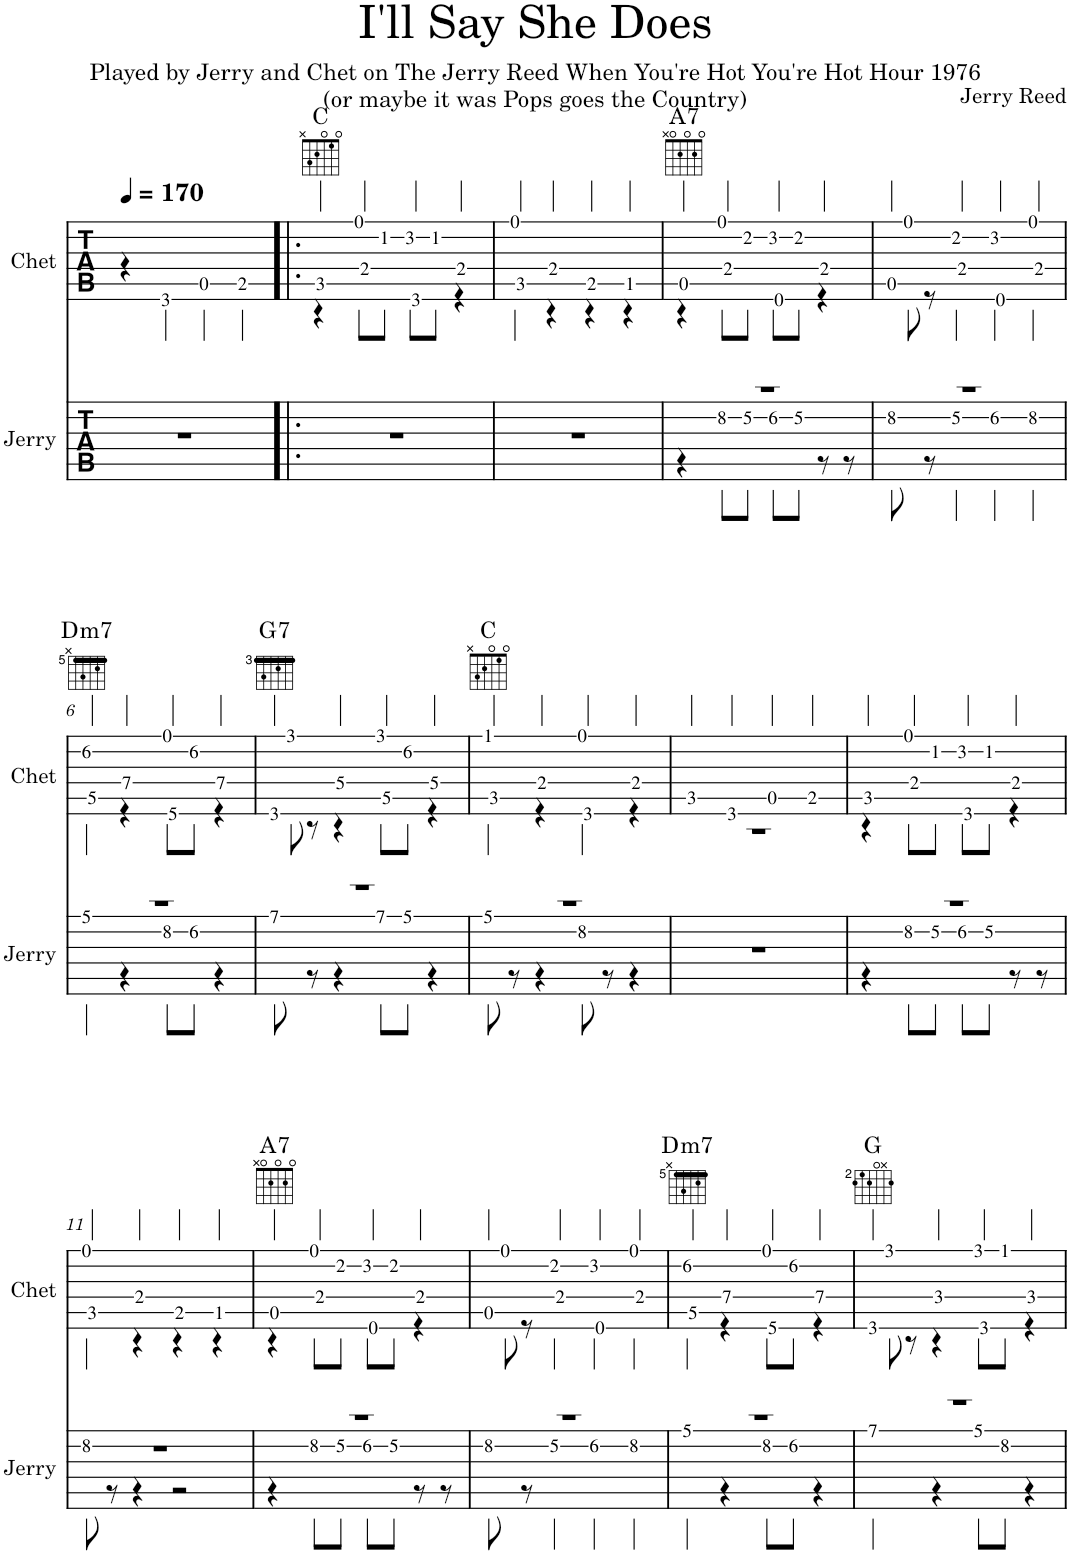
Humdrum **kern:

**kern	**kern	**harte
*part2	*part1	*part1
*staff2	*staff1	*
*I"Jerry	*I"Chet	*
*I'Jerry	*I'Chet	*
*stria6	*stria6	*
*	*	*
*k[]	*k[]	*
*M4/4	*M4/4	*
*MM170	*MM170	*
=1	=1	=1
1r	4r	.
.	4GG\	.
.	4AA\	.
.	4BB\	.
=2!|:	=2!|:	=2!|:
*	*^	*
1r	4C/	4r	C:maj
.	4E/	8e\L	.
.	.	8c\J	.
.	4GG/	8d\L	.
.	.	8c\J	.
.	4E/	4r	.
=3	=3	=3	=3
1r	4C/	4e\	.
.	4E/	4r	.
.	4BB/	4r	.
.	4BB-/	4r	.
=4	=4	=4	=4
*^	*	*	*
!	!	!	!	!LO:H:kt=7
1r	4r	4AA/	4r	A:7
.	8g\L	4E/	8e\L	.
.	8e\J	.	8c#\J	.
.	8f\L	4EE/	8d\L	.
.	8e\J	.	8c#\J	.
.	8r	4E/	4r	.
.	8r	.	.	.
=5	=5	=5	=5	=5
1r	8g\	4AA/	8e\	.
.	8r	.	8r	.
.	4e\	4E/	4c#\	.
.	4f\	4EE/	4d\	.
.	4g\	4E/	4e\	.
!!LO:LB:g=z	!!
=6	=6	=6	=6	=6
!	!	!	!	!LO:H:kt=m7
1r	4a\	4D/	4f\	D:min7
.	4r	4A/	4r	.
.	8g\L	4AA/	8e\L	.
.	8f\J	.	8f\J	.
.	4r	4A/	4r	.
=7	=7	=7	=7	=7
!	!	!	!	!LO:H:kt=7
1r	8b\	4GG/	8g\	G:7
.	8r	.	8r	.
.	4r	4G/	4r	.
.	8b\L	4D/	8g\L	.
.	8a\J	.	8f\J	.
.	4r	4G/	4r	.
=8	=8	=8	=8	=8
1r	8a\	4C/	4f\	C:maj
.	8r	.	.	.
.	4r	4E/	4r	.
.	8g\	4GG/	4e\	.
.	8r	.	.	.
.	4r	4E/	4r	.
*v	*v	*	*	*
=9	=9	=9	=9
1r	4C/	1r	.
.	4GG/	.	.
.	4AA/	.	.
.	4BB/	.	.
=10	=10	=10	=10
*^	*	*	*
1r	4r	4C/	4r	.
.	8g\L	4E/	8e\L	.
.	8e\J	.	8c\J	.
.	8f\L	4GG/	8d\L	.
.	8e\J	.	8c\J	.
.	8r	4E/	4r	.
.	8r	.	.	.
!!LO:LB:g=z	!!
=11	=11	=11	=11	=11
1r	8g\	4C/	4e\	.
.	8r	.	.	.
.	4r	4E/	4r	.
.	2r	4BB/	4r	.
.	.	4BB-/	4r	.
=12	=12	=12	=12	=12
!	!	!	!	!LO:H:kt=7
1r	4r	4AA/	4r	A:7
.	8g\L	4E/	8e\L	.
.	8e\J	.	8c#\J	.
.	8f\L	4EE/	8d\L	.
.	8e\J	.	8c#\J	.
.	8r	4E/	4r	.
.	8r	.	.	.
=13	=13	=13	=13	=13
1r	8g\	4AA/	8e\	.
.	8r	.	8r	.
.	4e\	4E/	4c#\	.
.	4f\	4EE/	4d\	.
.	4g\	4E/	4e\	.
=14	=14	=14	=14	=14
!	!	!	!	!LO:H:kt=m7
1r	4a\	4D/	4f\	D:min7
.	4r	4A/	4r	.
.	8g\L	4AA/	8e\L	.
.	8f\J	.	8f\J	.
.	4r	4A/	4r	.
=15	=15	=15	=15	=15
1r	4b\	4GG/	8g\	G:maj
.	.	.	8r	.
.	4r	4F/	4r	.
.	8a\L	4GG/	8g\L	.
.	8g\J	.	8f\J	.
.	4r	4F/	4r	.
*v	*v	*	*	*
*	*v	*v	*
=	=	=
*-	*-	*-
